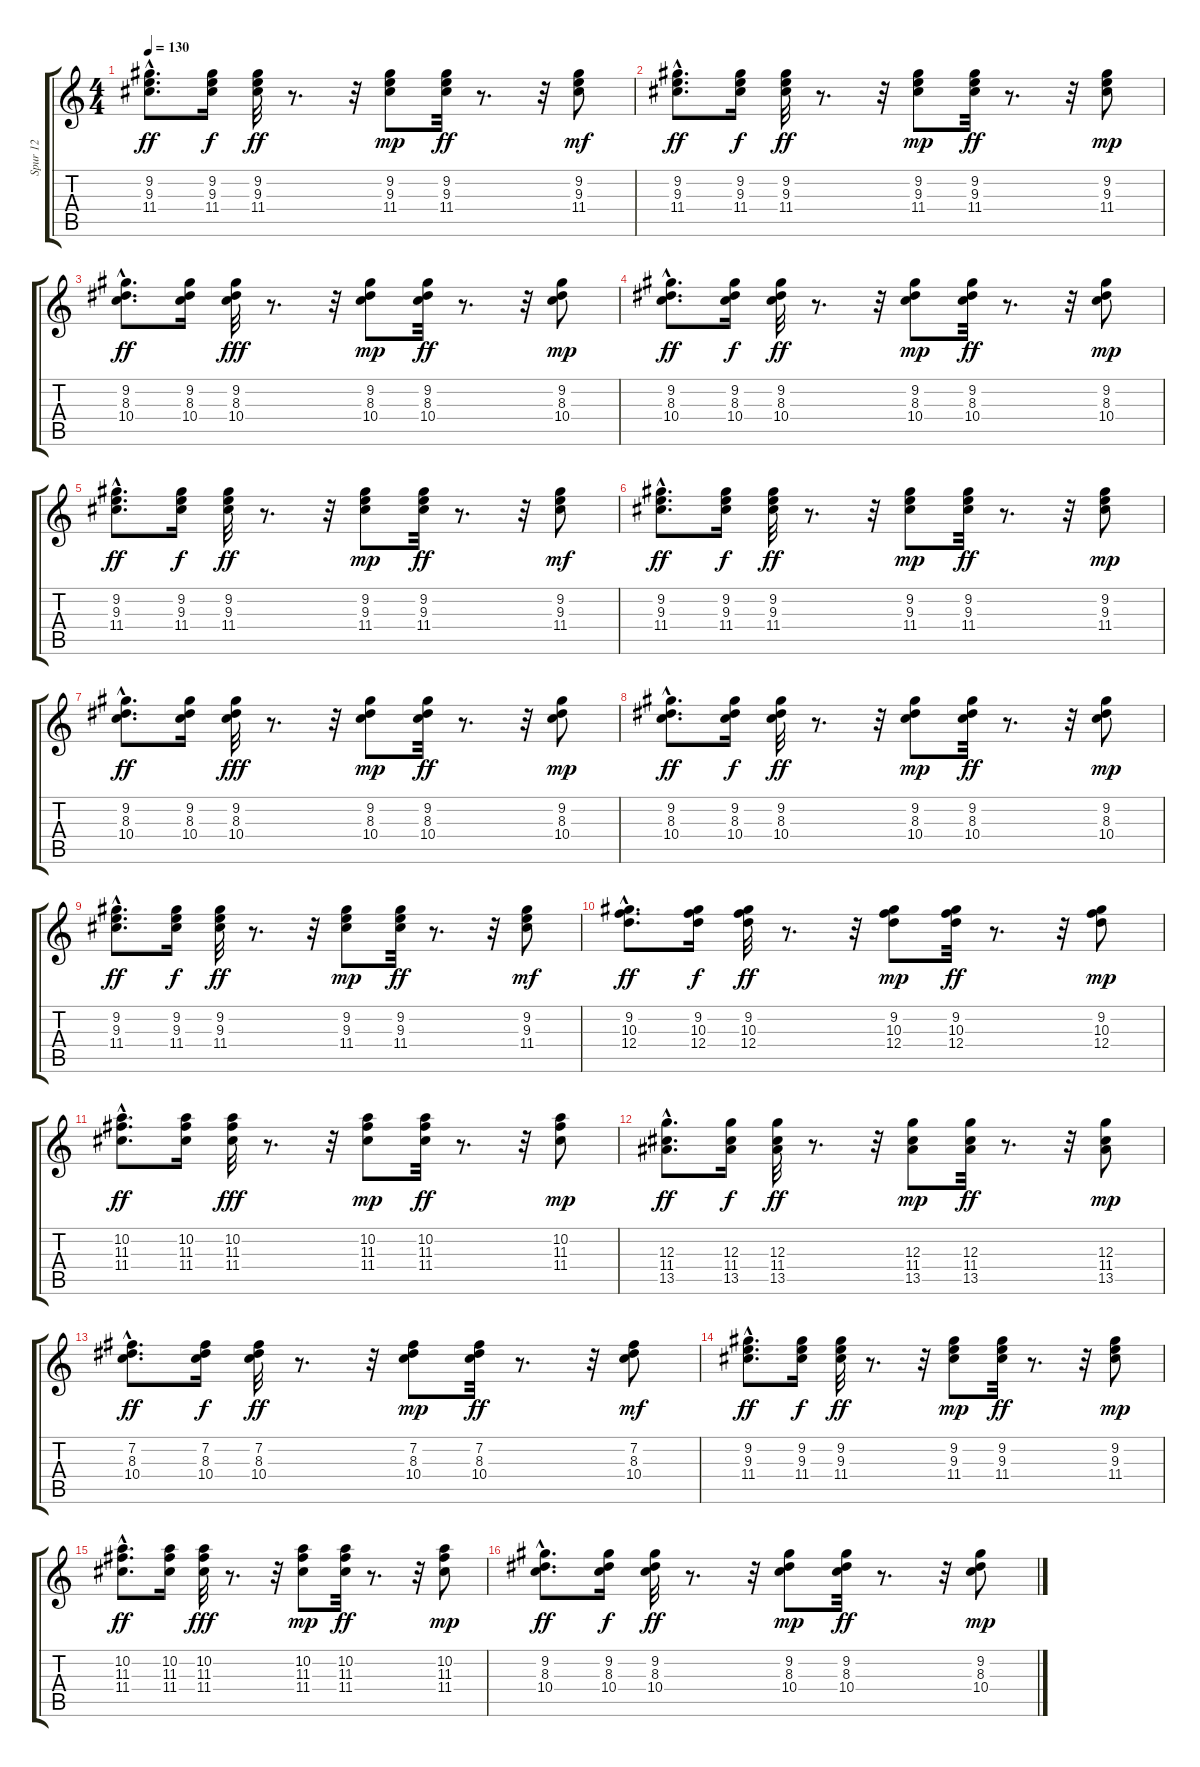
\track ("Spur 12" "Spur 12") {instrument acousticguitarsteel}
\staff {score tabs}
\tuning (E4 B3 G3 D3 A2 E2) {hide}
\ts (4 4)
\tempo 130
\clef g2
\ks c
(9.2{hac} 9.3{hac} 11.4{hac}).8{d dy ff} (9.2 9.3 11.4).16{dy f} (9.2 9.3 11.4).32{dy ff} r.8{d} r.32 (9.2 9.3 11.4).8{dy mp} (9.2 9.3 11.4).32{dy ff} r.8{d} r.32 (9.2 9.3 11.4).8{dy mf} |
(9.2{hac} 9.3{hac} 11.4{hac}).8{d dy ff} (9.2 9.3 11.4).16{dy f} (9.2 9.3 11.4).32{dy ff} r.8{d} r.32 (9.2 9.3 11.4).8{dy mp} (9.2 9.3 11.4).32{dy ff} r.8{d} r.32 (9.2 9.3 11.4).8{dy mp} |
(9.2{hac} 8.3{hac} 10.4{hac}).8{d dy ff} (9.2 8.3 10.4).16 (9.2 8.3 10.4).32{dy fff} r.8{d} r.32 (9.2 8.3 10.4).8{dy mp} (9.2 8.3 10.4).32{dy ff} r.8{d} r.32 (9.2 8.3 10.4).8{dy mp} |
(9.2{hac} 8.3{hac} 10.4{hac}).8{d dy ff} (9.2 8.3 10.4).16{dy f} (9.2 8.3 10.4).32{dy ff} r.8{d} r.32 (9.2 8.3 10.4).8{dy mp} (9.2 8.3 10.4).32{dy ff} r.8{d} r.32 (9.2 8.3 10.4).8{dy mp} |
(9.2{hac} 9.3{hac} 11.4{hac}).8{d dy ff} (9.2 9.3 11.4).16{dy f} (9.2 9.3 11.4).32{dy ff} r.8{d} r.32 (9.2 9.3 11.4).8{dy mp} (9.2 9.3 11.4).32{dy ff} r.8{d} r.32 (9.2 9.3 11.4).8{dy mf} |
(9.2{hac} 9.3{hac} 11.4{hac}).8{d dy ff} (9.2 9.3 11.4).16{dy f} (9.2 9.3 11.4).32{dy ff} r.8{d} r.32 (9.2 9.3 11.4).8{dy mp} (9.2 9.3 11.4).32{dy ff} r.8{d} r.32 (9.2 9.3 11.4).8{dy mp} |
(9.2{hac} 8.3{hac} 10.4{hac}).8{d dy ff} (9.2 8.3 10.4).16 (9.2 8.3 10.4).32{dy fff} r.8{d} r.32 (9.2 8.3 10.4).8{dy mp} (9.2 8.3 10.4).32{dy ff} r.8{d} r.32 (9.2 8.3 10.4).8{dy mp} |
(9.2{hac} 8.3{hac} 10.4{hac}).8{d dy ff} (9.2 8.3 10.4).16{dy f} (9.2 8.3 10.4).32{dy ff} r.8{d} r.32 (9.2 8.3 10.4).8{dy mp} (9.2 8.3 10.4).32{dy ff} r.8{d} r.32 (9.2 8.3 10.4).8{dy mp} |
(9.2{hac} 9.3{hac} 11.4{hac}).8{d dy ff} (9.2 9.3 11.4).16{dy f} (9.2 9.3 11.4).32{dy ff} r.8{d} r.32 (9.2 9.3 11.4).8{dy mp} (9.2 9.3 11.4).32{dy ff} r.8{d} r.32 (9.2 9.3 11.4).8{dy mf} |
(9.2{hac} 10.3{hac} 12.4{hac}).8{d dy ff} (9.2 10.3 12.4).16{dy f} (9.2 10.3 12.4).32{dy ff} r.8{d} r.32 (9.2 10.3 12.4).8{dy mp} (9.2 10.3 12.4).32{dy ff} r.8{d} r.32 (9.2 10.3 12.4).8{dy mp} |
(10.2{hac} 11.3{hac} 11.4{hac}).8{d dy ff} (10.2 11.3 11.4).16 (10.2 11.3 11.4).32{dy fff} r.8{d} r.32 (10.2 11.3 11.4).8{dy mp} (10.2 11.3 11.4).32{dy ff} r.8{d} r.32 (10.2 11.3 11.4).8{dy mp} |
(12.3{hac} 11.4{hac} 13.5{hac}).8{d dy ff} (12.3 11.4 13.5).16{dy f} (12.3 11.4 13.5).32{dy ff} r.8{d} r.32 (12.3 11.4 13.5).8{dy mp} (12.3 11.4 13.5).32{dy ff} r.8{d} r.32 (12.3 11.4 13.5).8{dy mp} |
(7.2{hac} 8.3{hac} 10.4{hac}).8{d dy ff} (7.2 8.3 10.4).16{dy f} (7.2 8.3 10.4).32{dy ff} r.8{d} r.32 (7.2 8.3 10.4).8{dy mp} (7.2 8.3 10.4).32{dy ff} r.8{d} r.32 (7.2 8.3 10.4).8{dy mf} |
(9.2{hac} 9.3{hac} 11.4{hac}).8{d dy ff} (9.2 9.3 11.4).16{dy f} (9.2 9.3 11.4).32{dy ff} r.8{d} r.32 (9.2 9.3 11.4).8{dy mp} (9.2 9.3 11.4).32{dy ff} r.8{d} r.32 (9.2 9.3 11.4).8{dy mp} |
(10.2{hac} 11.3{hac} 11.4{hac}).8{d dy ff} (10.2 11.3 11.4).16 (10.2 11.3 11.4).32{dy fff} r.8{d} r.32 (10.2 11.3 11.4).8{dy mp} (10.2 11.3 11.4).32{dy ff} r.8{d} r.32 (10.2 11.3 11.4).8{dy mp} |
(9.2{hac} 8.3{hac} 10.4{hac}).8{d dy ff} (9.2 8.3 10.4).16{dy f} (9.2 8.3 10.4).32{dy ff} r.8{d} r.32 (9.2 8.3 10.4).8{dy mp} (9.2 8.3 10.4).32{dy ff} r.8{d} r.32 (9.2 8.3 10.4).8{dy mp}
